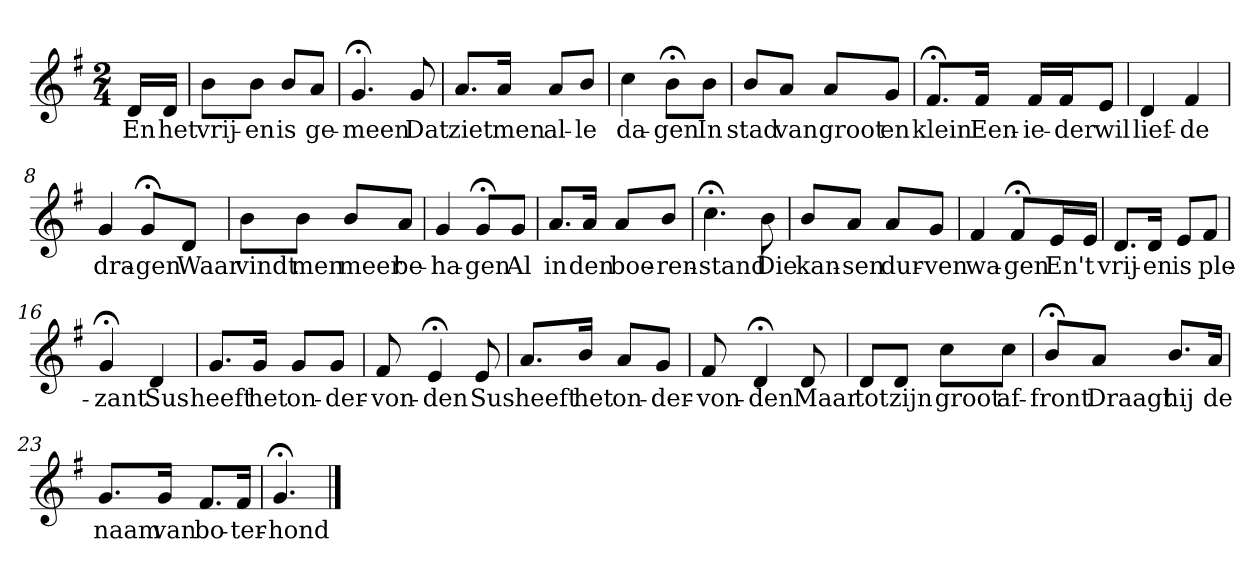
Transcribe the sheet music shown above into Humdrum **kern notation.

**kern	**text
*part1	*part1
*staff1	*staff1
*k[f#]	*
*G:	*
*M2/4	*
*MM120	*
=	=
16dLL	En
16dJJ	het
=1	=1
8bL	vrij-
8bJ	-en
8bL	is
8aJ	ge-
=2	=2
4.g;<	-meen
8g	Dat
=3	=3
8.aL	ziet
16aJk	men
8aL	al-
8bJ	-le
=4	=4
4cc	da-
8b;<L	-gen
8bJ	In
=5	=5
8bL	stad
8aJ	van
8aL	groot
8gJ	en
=6	=6
8.f#;<L	klein
16f#Jk	Een-
16f#LL	-ie-
16f#J	-der
8eJ	wil
=7	=7
4d	lief-
4f#	-de
=8	=8
4g	dra-
8g;<L	-gen
8dJ	Waar
=9	=9
8bL	vindt
8bJ	men
8bL	meer
8aJ	be-
=10	=10
4g	-ha-
8g;<L	-gen
8gJ	Al
=11	=11
8.aL	in
16aJk	den
8aL	boe-
8bJ	-ren-
=12	=12
4.cc;<	-stand
8b	Die
=13	=13
8bL	kan-
8aJ	-sen
8aL	dur-
8gJ	-ven
=14	=14
4f#	wa-
8f#;<L	-gen
16eL	En
16eJJ	't
=15	=15
8.dL	vrij-
16dJk	-en
8eL	is
8f#J	ple-
=16	=16
4g;<	-zant
4d	Sus
=17	=17
8.gL	heeft
16gJk	het
8gL	on-
8gJ	-der-
=18	=18
8f#	-von-
4e;<	-den
8e	Sus
=19	=19
8.aL	heeft
16bJk	het
8aL	on-
8gJ	-der-
=20	=20
8f#	-von-
4d;<	-den
8d	Maar
=21	=21
8dL	tot
8dJ	zijn
8ccL	groot
8ccJ	af-
=22	=22
8b;<L	-front
8aJ	Draagt
8.bL	hij
16aJk	de
=23	=23
8.gL	naam
16gJk	van
8.f#L	bo-
16f#Jk	-ter-
=24	=24
4.g;<	-hond
==	==
*-	*-
